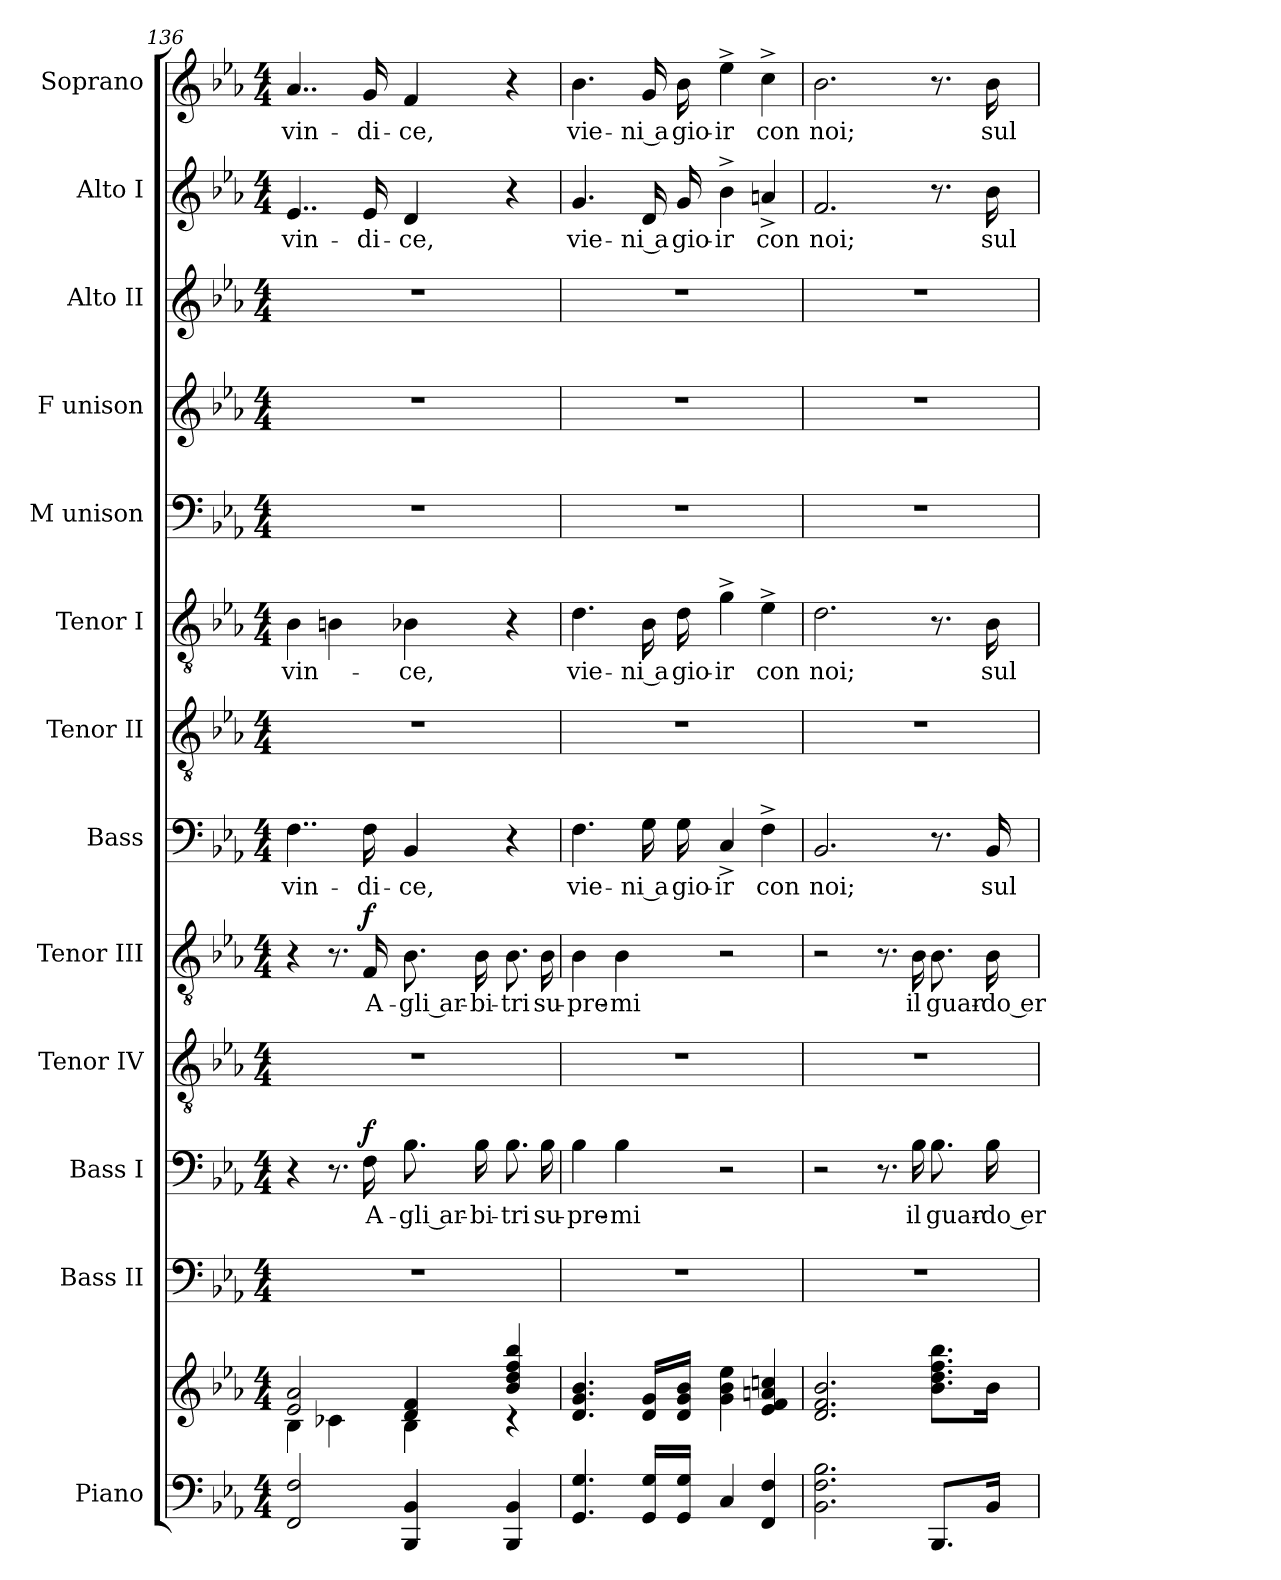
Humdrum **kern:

**kern	**kern	**kern	**kern	**text	**dynam	**kern	**kern	**text	**dynam	**kern	**text	**kern	**kern	**text	**kern	**kern	**kern	**kern	**text	**kern	**text
*part13	*part13	*part12	*part11	*part11	*part11	*part10	*part9	*part9	*part9	*part8	*part8	*part7	*part6	*part6	*part5	*part4	*part3	*part2	*part2	*part1	*part1
*staff14	*staff13	*staff12	*staff11	*staff11	*staff11	*staff10	*staff9	*staff9	*staff9	*staff8	*staff8	*staff7	*staff6	*staff6	*staff5	*staff4	*staff3	*staff2	*staff2	*staff1	*staff1
*I"Piano	*	*I"Bass II	*I"Bass I	*	*	*I"Tenor IV	*I"Tenor III	*	*	*I"Bass	*	*I"Tenor II	*I"Tenor I	*	*I"M unison	*I"F unison	*I"Alto II	*I"Alto I	*	*I"Soprano	*
*	*	*I'B.II	*I'B.I	*	*	*I'T.IV	*I'T.III	*	*	*I'B.	*	*I'T.II	*I'T.I	*	*I'M.u.	*I'F.u.	*I'A.II	*I'A.I	*	*I'S.	*
*clefF4	*clefG2	*clefF4	*clefF4	*	*	*clefGv2	*clefGv2	*	*	*clefF4	*	*clefGv2	*clefGv2	*	*clefF4	*clefG2	*clefG2	*clefG2	*	*clefG2	*
*k[b-e-a-]	*k[b-e-a-]	*k[b-e-a-]	*k[b-e-a-]	*	*	*k[b-e-a-]	*k[b-e-a-]	*	*	*k[b-e-a-]	*	*k[b-e-a-]	*k[b-e-a-]	*	*k[b-e-a-]	*k[b-e-a-]	*k[b-e-a-]	*k[b-e-a-]	*	*k[b-e-a-]	*
*M4/4	*M4/4	*M4/4	*M4/4	*	*	*M4/4	*M4/4	*	*	*M4/4	*	*M4/4	*M4/4	*	*M4/4	*M4/4	*M4/4	*M4/4	*	*M4/4	*
=136	=136	=136	=136	=136	=136	=136	=136	=136	=136	=136	=136	=136	=136	=136	=136	=136	=136	=136	=136	=136	=136
*	*^	*	*	*	*	*	*	*	*	*	*	*	*	*	*	*	*	*	*	*	*
!	!	!	!	!	!	!	!	!	!	!	!	!LO:LY:b	!	!	!LO:LY:b	!	!	!	!	!LO:LY:b	!	!LO:LY:b
2FF/ 2F/	2e-/ 2a-/	4B-\	1r	4r	.	.	1r	4r	.	.	4..F\	vin-	1r	4B-\	vin-	1r	1r	1r	4..e-/	vin-	4..a-/	vin-
.	.	4c-X\	.	8.r	.	.	.	8.r	.	.	.	.	.	4Bn\	.	.	.	.	.	.	.	.
!	!	!	!	!	!LO:LY:b	!LO:DY:a	!	!	!LO:LY:b	!LO:DY:a	!	!LO:LY:b	!	!	!	!	!	!	!	!LO:LY:b	!	!LO:LY:b
.	.	.	.	16F\	A-	f	.	16F/	A-	f	16F\	-di-	.	.	.	.	.	.	16e-/	-di-	16g/	-di-
!	!	!	!	!	!LO:LY:b	!	!	!	!LO:LY:b	!	!	!LO:LY:b	!	!	!LO:LY:b	!	!	!	!	!LO:LY:b	!	!LO:LY:b
4BBB-/ 4BB-/	4d/ 4f/	4B-\	.	8.B-\	gli ar-	.	.	8.B-\	gli ar-	.	4BB-/	-ce,	.	4B-X\	-ce,	.	.	.	4d/	-ce,	4f/	-ce,
!	!	!	!	!	!LO:LY:b	!	!	!	!LO:LY:b	!	!	!	!	!	!	!	!	!	!	!	!	!
.	.	.	.	16B-\	-bi-	.	.	16B-\	-bi-	.	.	.	.	.	.	.	.	.	.	.	.	.
!	!	!	!	!	!LO:LY:b	!	!	!	!LO:LY:b	!	!	!	!	!	!	!	!	!	!	!	!	!
4BBB-/ 4BB-/	4b-/ 4dd/ 4ff/ 4bb-/	4rc	.	8.B-\	-tri	.	.	8.B-\	-tri	.	4r	.	.	4r	.	.	.	.	4r	.	4r	.
!	!	!	!	!	!LO:LY:b	!	!	!	!LO:LY:b	!	!	!	!	!	!	!	!	!	!	!	!	!
.	.	.	.	16B-\	su-	.	.	16B-\	su-	.	.	.	.	.	.	.	.	.	.	.	.	.
*	*v	*v	*	*	*	*	*	*	*	*	*	*	*	*	*	*	*	*	*	*	*	*
=137	=137	=137	=137	=137	=137	=137	=137	=137	=137	=137	=137	=137	=137	=137	=137	=137	=137	=137	=137	=137	=137
!	!	!	!	!LO:LY:b	!	!	!	!LO:LY:b	!	!	!LO:LY:b	!	!	!LO:LY:b	!	!	!	!	!LO:LY:b	!	!LO:LY:b
4.GG/ 4.G/	4.d/ 4.g/ 4.b-/	1r	4B-\	-pre-	.	1r	4B-\	-pre-	.	4.F\	vie-	1r	4.d\	vie-	1r	1r	1r	4.g/	vie-	4.b-\	vie-
!	!	!	!	!LO:LY:b	!	!	!	!LO:LY:b	!	!	!	!	!	!	!	!	!	!	!	!	!
.	.	.	4B-\	-mi	.	.	4B-\	-mi	.	.	.	.	.	.	.	.	.	.	.	.	.
!	!	!	!	!	!	!	!	!	!	!	!LO:LY:b	!	!	!LO:LY:b	!	!	!	!	!LO:LY:b	!	!LO:LY:b
16GG/ 16G/LL	16d/ 16g/LL	.	.	.	.	.	.	.	.	16G\	ni a	.	16B-\	ni a	.	.	.	16d/	ni a	16g/	ni a
!	!	!	!	!	!	!	!	!	!	!	!LO:LY:b	!	!	!LO:LY:b	!	!	!	!	!LO:LY:b	!	!LO:LY:b
16GG/ 16G/JJ	16d/ 16g/ 16b-/JJ	.	.	.	.	.	.	.	.	16G\	gio-	.	16d\	gio-	.	.	.	16g/	gio-	16b-\	gio-
!	!	!	!	!	!	!	!	!	!	!	!LO:LY:b	!	!	!LO:LY:b	!	!	!	!	!LO:LY:b	!	!LO:LY:b
4C/	4g\ 4b-\ 4ee-\	.	2r	.	.	.	2r	.	.	4C^/	-ir	.	4g^\	-ir	.	.	.	4b-^\	-ir	4ee-^\	-ir
!	!	!	!	!	!	!	!	!	!	!	!LO:LY:b	!	!	!LO:LY:b	!	!	!	!	!LO:LY:b	!	!LO:LY:b
4FF/ 4F/	4e-/ 4f/ 4an/ 4ccn/	.	.	.	.	.	.	.	.	4F^\	con	.	4e-^\	con	.	.	.	4an^/	con	4cc^\	con
=138	=138	=138	=138	=138	=138	=138	=138	=138	=138	=138	=138	=138	=138	=138	=138	=138	=138	=138	=138	=138	=138
!	!	!	!	!	!	!	!	!	!	!	!LO:LY:b	!	!	!LO:LY:b	!	!	!	!	!LO:LY:b	!	!LO:LY:b
2.BB-\ 2.F\ 2.B-\	2.d/ 2.f/ 2.b-/	1r	2r	.	.	1r	2r	.	.	2.BB-/	noi;	1r	2.d\	noi;	1r	1r	1r	2.f/	noi;	2.b-\	noi;
.	.	.	8.r	.	.	.	8.r	.	.	.	.	.	.	.	.	.	.	.	.	.	.
!	!	!	!	!LO:LY:b	!	!	!	!LO:LY:b	!	!	!	!	!	!	!	!	!	!	!	!	!
.	.	.	16B-\	il	.	.	16B-\	il	.	.	.	.	.	.	.	.	.	.	.	.	.
!	!	!	!	!LO:LY:b	!	!	!	!LO:LY:b	!	!	!	!	!	!	!	!	!	!	!	!	!
8.BBB-/L	8.b-\ 8.dd\ 8.ff\ 8.bb-\L	.	8.B-\	guar-	.	.	8.B-\	guar-	.	8.r	.	.	8.r	.	.	.	.	8.r	.	8.r	.
!	!	!	!	!LO:LY:b	!	!	!	!LO:LY:b	!	!	!LO:LY:b	!	!	!LO:LY:b	!	!	!	!	!LO:LY:b	!	!LO:LY:b
16BB-/Jk	16b-\Jk	.	16B-\	do er-	.	.	16B-\	do er-	.	16BB-/	sul	.	16B-\	sul	.	.	.	16b-\	sul	16b-\	sul
=	=	=	=	=	=	=	=	=	=	=	=	=	=	=	=	=	=	=	=	=	=
*-	*-	*-	*-	*-	*-	*-	*-	*-	*-	*-	*-	*-	*-	*-	*-	*-	*-	*-	*-	*-	*-
